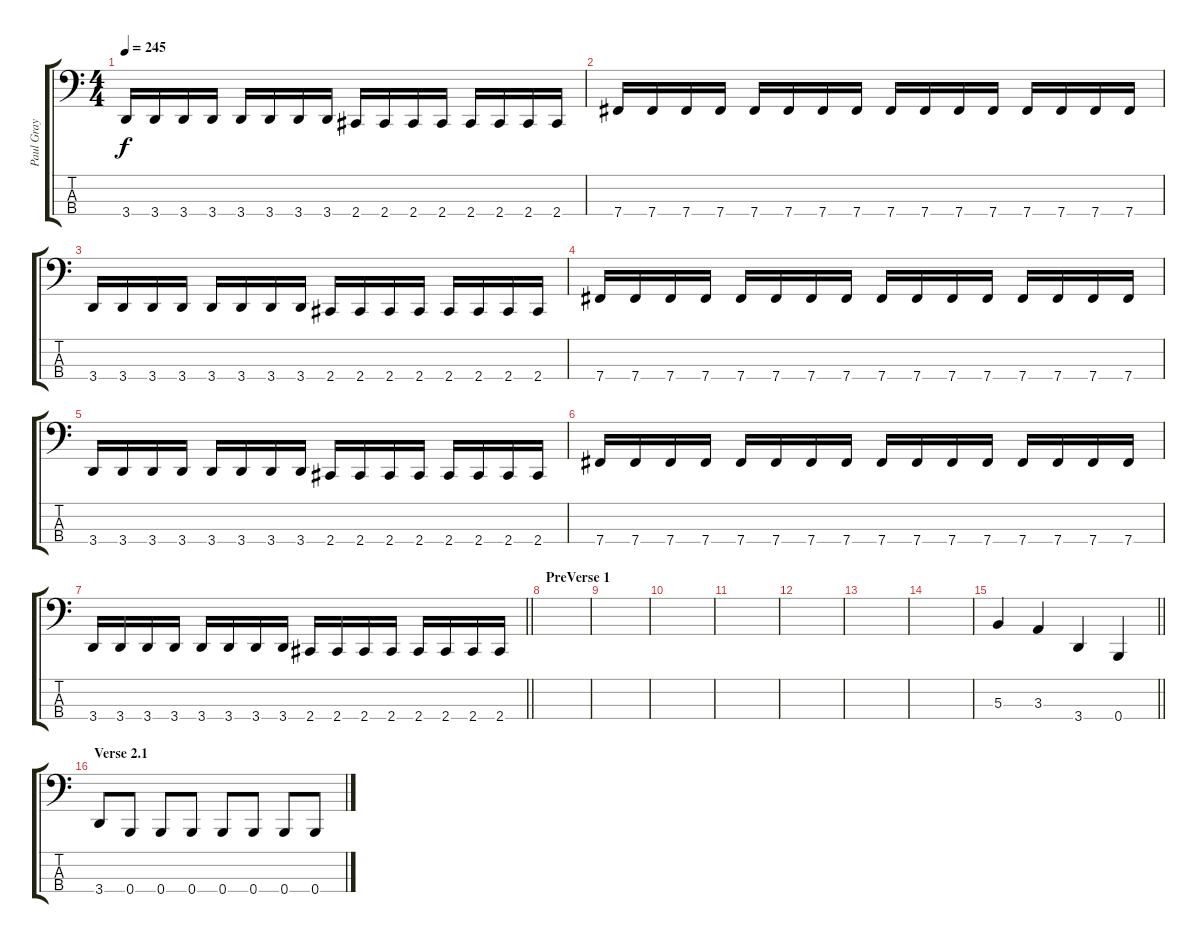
\track ("Paul Gray" "Paul Gray") {instrument electricbasspick}
\staff {score tabs}
\tuning (E2 B1 Gb1 B0) {hide}
\ts (4 4)
\tempo 245
\clef f4
\ks c
3.4.16{dy f} 3.4.16 3.4.16 3.4.16 3.4.16 3.4.16 3.4.16 3.4.16 2.4.16 2.4.16 2.4.16 2.4.16 2.4.16 2.4.16 2.4.16 2.4.16 |
7.4.16 7.4.16 7.4.16 7.4.16 7.4.16 7.4.16 7.4.16 7.4.16 7.4.16 7.4.16 7.4.16 7.4.16 7.4.16 7.4.16 7.4.16 7.4.16 |
3.4.16 3.4.16 3.4.16 3.4.16 3.4.16 3.4.16 3.4.16 3.4.16 2.4.16 2.4.16 2.4.16 2.4.16 2.4.16 2.4.16 2.4.16 2.4.16 |
7.4.16 7.4.16 7.4.16 7.4.16 7.4.16 7.4.16 7.4.16 7.4.16 7.4.16 7.4.16 7.4.16 7.4.16 7.4.16 7.4.16 7.4.16 7.4.16 |
3.4.16 3.4.16 3.4.16 3.4.16 3.4.16 3.4.16 3.4.16 3.4.16 2.4.16 2.4.16 2.4.16 2.4.16 2.4.16 2.4.16 2.4.16 2.4.16 |
7.4.16 7.4.16 7.4.16 7.4.16 7.4.16 7.4.16 7.4.16 7.4.16 7.4.16 7.4.16 7.4.16 7.4.16 7.4.16 7.4.16 7.4.16 7.4.16 |
\barLineRight lightlight
3.4.16 3.4.16 3.4.16 3.4.16 3.4.16 3.4.16 3.4.16 3.4.16 2.4.16 2.4.16 2.4.16 2.4.16 2.4.16 2.4.16 2.4.16 2.4.16 |
\section ("" "PreVerse 1")
|
|
|
|
|
|
|
\barLineRight lightlight
5.3.4 3.3.4 3.4.4 0.4.4 |
\section ("" "Verse 2.1")
3.4.8 0.4.8 0.4.8 0.4.8 0.4.8 0.4.8 0.4.8 0.4.8
